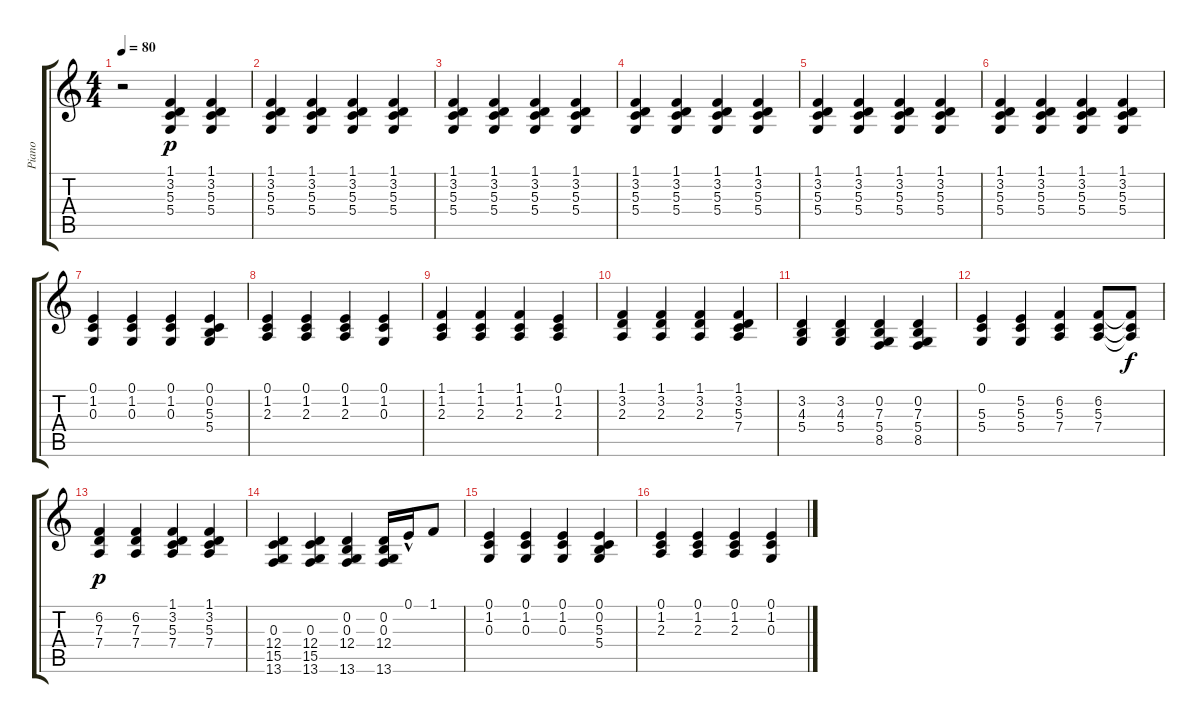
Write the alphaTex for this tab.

\track ("Piano" "Piano") {instrument electricpiano1}
\staff {score tabs}
\tuning (E4 B3 G3 D3 A2 E2) {hide}
\ts (4 4)
\tempo 80
\clef g2
\ks c
r.2{dy p instrument electricpiano1} (1.1 3.2 5.3 5.4).4 (1.1 3.2 5.3 5.4).4 |
(1.1 3.2 5.3 5.4).4 (1.1 3.2 5.3 5.4).4 (1.1 3.2 5.3 5.4).4 (1.1 3.2 5.3 5.4).4 |
(1.1 3.2 5.3 5.4).4 (1.1 3.2 5.3 5.4).4 (1.1 3.2 5.3 5.4).4 (1.1 3.2 5.3 5.4).4 |
(1.1 3.2 5.3 5.4).4 (1.1 3.2 5.3 5.4).4 (1.1 3.2 5.3 5.4).4 (1.1 3.2 5.3 5.4).4 |
(1.1 3.2 5.3 5.4).4 (1.1 3.2 5.3 5.4).4 (1.1 3.2 5.3 5.4).4 (1.1 3.2 5.3 5.4).4 |
(1.1 3.2 5.3 5.4).4 (1.1 3.2 5.3 5.4).4 (1.1 3.2 5.3 5.4).4 (1.1 3.2 5.3 5.4).4 |
(0.1 1.2 0.3).4 (0.1 1.2 0.3).4 (0.1 1.2 0.3).4 (0.1 0.2 5.3 5.4).4 |
(0.1 1.2 2.3).4 (0.1 1.2 2.3).4 (0.1 1.2 2.3).4 (0.1 1.2 0.3).4 |
(1.1 1.2 2.3).4 (1.1 1.2 2.3).4 (1.1 1.2 2.3).4 (0.1 1.2 2.3).4 |
(1.1 3.2 2.3).4 (1.1 3.2 2.3).4 (1.1 3.2 2.3).4 (1.1 3.2 5.3 7.4).4 |
(3.2 4.3 5.4).4 (3.2 4.3 5.4).4 (0.2 7.3 5.4 8.5).4 (0.2 7.3 5.4 8.5).4 |
(0.1 5.3 5.4).4 (5.2 5.3 5.4).4 (6.2 5.3 7.4).4 (6.2 5.3 7.4).8 (6.2{t} 5.3{t} 7.4{t}).8{dy f} |
(6.2 7.3 7.4).4{dy p} (6.2 7.3 7.4).4 (1.1 3.2 5.3 7.4).4 (1.1 3.2 5.3 7.4).4 |
(0.3 12.4 15.5 13.6).4 (0.3 12.4 15.5 13.6).4 (0.2 0.3 12.4 13.6).4 (0.2 0.3 12.4 13.6).16 0.1{hac}.16 1.1.8 |
(0.1 1.2 0.3).4 (0.1 1.2 0.3).4 (0.1 1.2 0.3).4 (0.1 0.2 5.3 5.4).4 |
(0.1 1.2 2.3).4 (0.1 1.2 2.3).4 (0.1 1.2 2.3).4 (0.1 1.2 0.3).4
